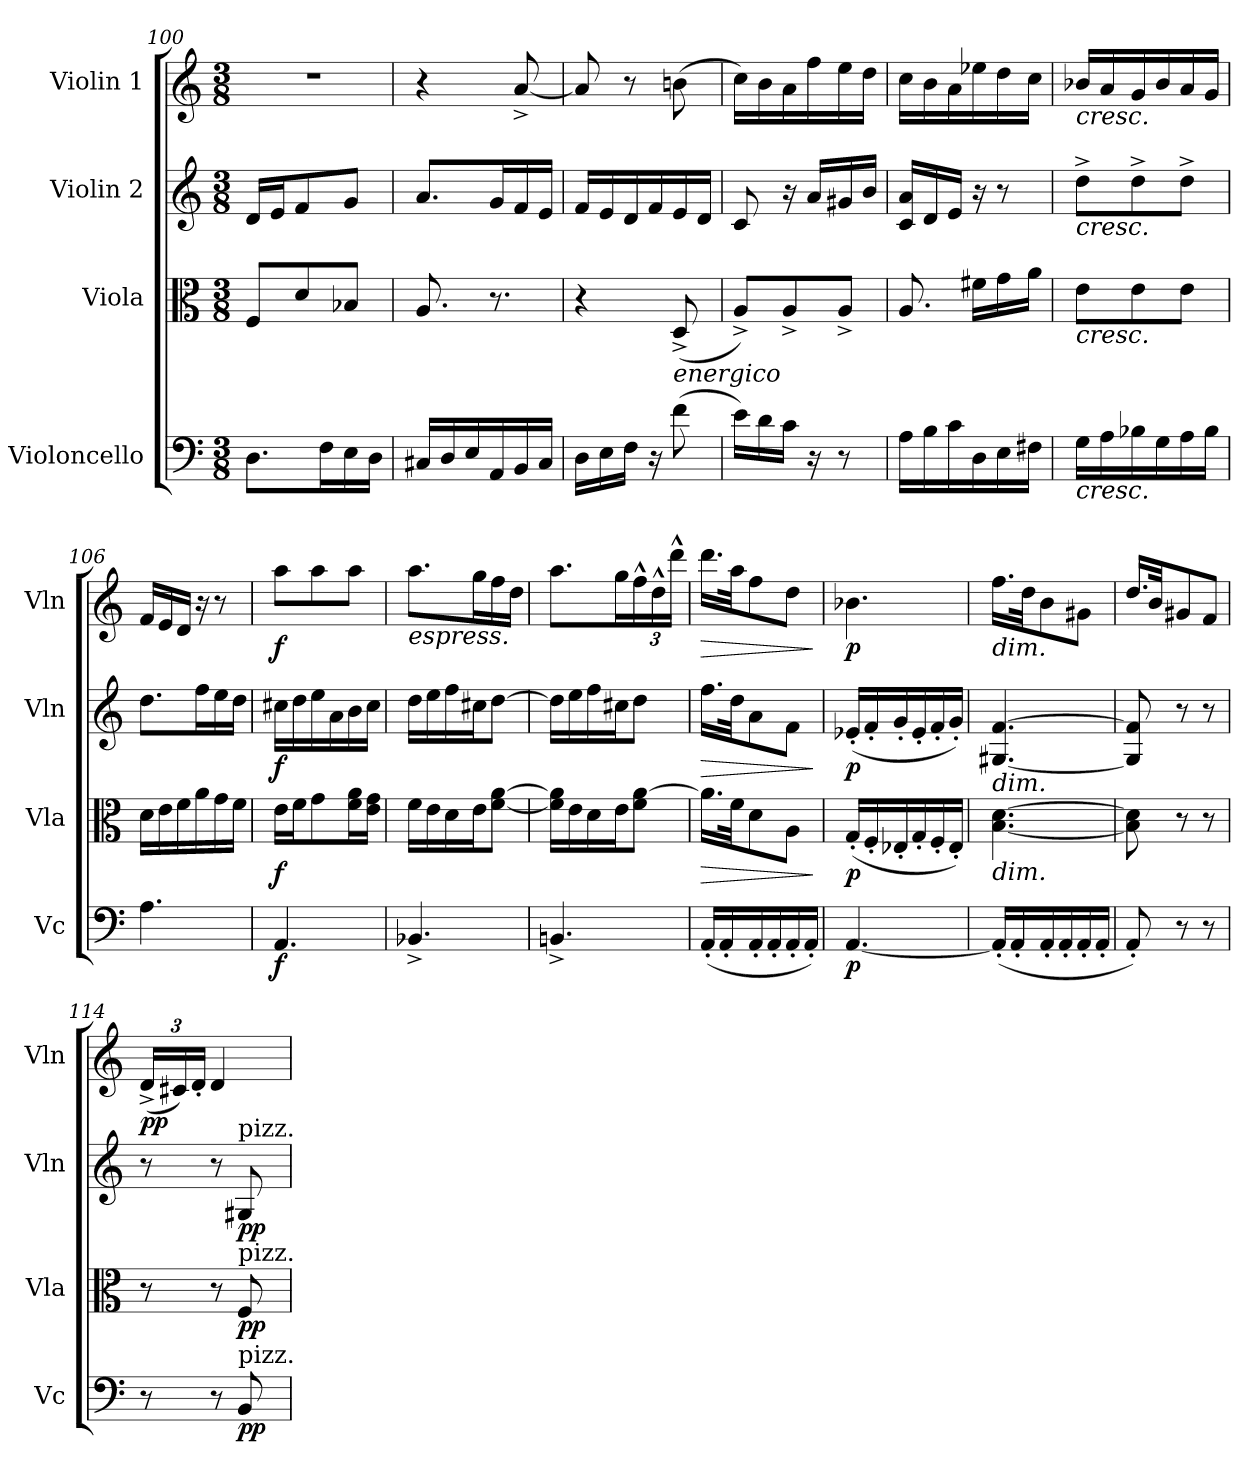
**kern	**dynam	**kern	**dynam	**kern	**dynam	**kern	**dynam
*part4	*part4	*part3	*part3	*part2	*part2	*part1	*part1
*staff4	*staff4	*staff3	*staff3	*staff2	*staff2	*staff1	*staff1
*I"Violoncello	*	*I"Viola	*	*I"Violin 2	*	*I"Violin 1	*
*I'Vc	*	*I'Vla	*	*I'Vln	*	*I'Vln	*
*clefF4	*	*clefC3	*	*clefG2	*	*clefG2	*
*k[]	*	*k[]	*	*k[]	*	*k[]	*
*M3/8	*	*M3/8	*	*M3/8	*	*M3/8	*
=100	=100	=100	=100	=100	=100	=100	=100
8.D\L	.	8F/L	.	16d/LL	.	4.r	.
.	.	.	.	16e/J	.	.	.
.	.	8d/	.	8f/	.	.	.
16F\L	.	.	.	.	.	.	.
16E\	.	8B-X/J	.	8g/J	.	.	.
16D\JJ	.	.	.	.	.	.	.
=101	=101	=101	=101	=101	=101	=101	=101
16C#X/LL	.	8.A/	.	8.a/L	.	4r	.
16D/	.	.	.	.	.	.	.
16E/	.	.	.	.	.	.	.
16AA/	.	8.r	.	16g/L	.	.	.
16BB/	.	.	.	16f/	.	[8a^/	.
16C#/JJ	.	.	.	16e/JJ	.	.	.
=102	=102	=102	=102	=102	=102	=102	=102
16D\LL	.	4r	.	16f/LL	.	8a/]	.
16E\	.	.	.	16e/	.	.	.
16F\JJ	.	.	.	16d/	.	8r	.
16r	.	.	.	16f/	.	.	.
!	!	!LO:TX:b:i:t=energico	!	!	!	!	!
(8f\	.	(8D^/	.	16e/	.	(8bn\	.
.	.	.	.	16d/JJ	.	.	.
=103	=103	=103	=103	=103	=103	=103	=103
16e\LL)	.	8A^/L)	.	8c/	.	16cc\LL)	.
16d\	.	.	.	.	.	16b\	.
16c\JJ	.	8A^/	.	16r	.	16a\	.
16r	.	.	.	16a/LL	.	16ff\	.
8r	.	8A^/J	.	16g#X/	.	16ee\	.
.	.	.	.	16b/JJ	.	16dd\JJ	.
=104	=104	=104	=104	=104	=104	=104	=104
16A\LL	.	8.A/	.	16c/ 16a/LL	.	16cc\LL	.
16B\	.	.	.	16d/	.	16b\	.
16c\	.	.	.	16e/JJ	.	16a\	.
16D\	.	16f#X\LL	.	16r	.	16ee-X\	.
16E\	.	16g\	.	8r	.	16dd\	.
16F#X\JJ	.	16a\JJ	.	.	.	16cc\JJ	.
!!LO:PB:g=z
=105	=105	=105	=105	=105	=105	=105	=105
!	!	!	!	!	!	!LO:TX:b:i:t=cresc.	!
!	!	!	!	!LO:TX:b:i:t=cresc.	!	!	!
!	!	!LO:TX:b:i:t=cresc.	!	!	!	!	!
!LO:TX:b:i:t=cresc.	!	!	!	!	!	!	!
16G\LL	.	8e\L	.	8dd^\L	.	16b-X/LL	.
16A\	.	.	.	.	.	16a/	.
16B-X\	.	8e\	.	8dd^\	.	16g/	.
16G\	.	.	.	.	.	16b-/	.
16A\	.	8e\J	.	8dd^\J	.	16a/	.
16B-\JJ	.	.	.	.	.	16g/JJ	.
=106	=106	=106	=106	=106	=106	=106	=106
4.A\	.	16d\LL	.	8.dd\L	.	16f/LL	.
.	.	16e\	.	.	.	16e/	.
.	.	16f\	.	.	.	16d/JJ	.
.	.	16a\	.	16ff\L	.	16r	.
.	.	16g\	.	16ee\	.	8r	.
.	.	16f\JJ	.	16dd\JJ	.	.	.
=107	=107	=107	=107	=107	=107	=107	=107
!	!LO:DY:b	!	!LO:DY:b	!	!LO:DY:b	!	!LO:DY:b
4.AA/	f	16e\LL	f	16cc#X\LL	f	8aa\L	f
.	.	16f\J	.	16dd\	.	.	.
.	.	8g\	.	16ee\	.	8aa\	.
.	.	.	.	16a\	.	.	.
.	.	16f\ 16a\L	.	16b\	.	8aa\J	.
.	.	16e\ 16g\JJ	.	16cc#\JJ	.	.	.
=108	=108	=108	=108	=108	=108	=108	=108
!	!	!	!	!	!	!LO:TX:b:i:t=espress.	!
4.BB-X^/	.	16f\LL	.	16dd\LL	.	8.aa\L	.
.	.	16e\	.	16ee\	.	.	.
.	.	16d\	.	16ff\	.	.	.
.	.	16e\J	.	16cc#X\J	.	16gg\L	.
.	.	[8f\ [8a\J	.	[8dd\J	.	16ff\	.
.	.	.	.	.	.	16dd\JJ	.
=109	=109	=109	=109	=109	=109	=109	=109
4.BBn^/	.	16f\] 16a\]LL	.	16dd\LL]	.	8.aa\L	.
.	.	16e\	.	16ee\	.	.	.
.	.	16d\	.	16ff\	.	.	.
.	.	16e\J	.	16cc#X\J	.	16gg\L	.
*	*	*	*	*	*	*Xbrackettup	*
.	.	8f\ [8a\J	.	8dd\J	.	24ff^^\	.
.	.	.	.	.	.	24dd^^\	.
.	.	.	.	.	.	24ddd^^\JJ	.
=110	=110	=110	=110	=110	=110	=110	=110
!	!	!	!LO:HP:b	!	!LO:HP:b	!	!LO:HP:b
(16AA'/LL	.	16.a\LL]	>	16.ff\LL	>	16.ddd\LL	>
16AA'/	.	.	.	.	.	.	.
.	.	32f\JK	.	32dd\JK	.	32aa\JK	.
16AA'/	.	8d\	.	8a\	.	8ff\	.
16AA'/	.	.	.	.	.	.	.
16AA'/	.	8A\J	.	8f\J	.	8dd\J	.
16AA'/JJ)	.	.	.	.	.	.	.
.	.	.	]	.	]	.	]
!!LO:LB:g=z
=111	=111	=111	=111	=111	=111	=111	=111
!	!LO:DY:b	!	!LO:DY:b	!	!LO:DY:b	!	!LO:DY:b
[4.AA/	p	(16G'/LL	p	(16e-X'/LL	p	4.b-X\	p
.	.	16F'/	.	16f'/	.	.	.
.	.	16E-X'/	.	16g'/	.	.	.
.	.	16G'/	.	16e-'/	.	.	.
.	.	16F'/	.	16f'/	.	.	.
.	.	16E-'/JJ)	.	16g'/JJ)	.	.	.
=112	=112	=112	=112	=112	=112	=112	=112
!	!	!	!	!	!	!LO:TX:b:i:t=dim.	!
!	!	!	!	!LO:TX:b:i:t=dim.	!	!	!
!	!	!LO:TX:b:i:t=dim.	!	!	!	!	!
(16AA'/LL]	.	[4.B\ [4.d\	.	[4.G#X/ [4.f/	.	16.ff\LL	.
16AA'/	.	.	.	.	.	.	.
.	.	.	.	.	.	32dd\JK	.
16AA'/	.	.	.	.	.	8b\	.
16AA'/	.	.	.	.	.	.	.
16AA'/	.	.	.	.	.	8g#X\J	.
16AA'/JJ	.	.	.	.	.	.	.
=113	=113	=113	=113	=113	=113	=113	=113
8AA'/)	.	8B\] 8d\]	.	8G#/] 8f/]	.	16.dd/LL	.
.	.	.	.	.	.	32b/JK	.
8r	.	8r	.	8r	.	8g#X/	.
8r	.	8r	.	8r	.	8f/J	.
=114	=114	=114	=114	=114	=114	=114	=114
!	!	!	!	!	!	!	!LO:DY:b
8r	.	8r	.	8r	.	(24d^/LL	pp
.	.	.	.	.	.	24c#X/)	.
.	.	.	.	.	.	24d'/JJ	.
8r	.	8r	.	8r	.	4d/	.
!	!	!	!	!LO:TX:a:t=pizz.	!	!	!
!	!	!LO:TX:a:t=pizz.	!	!	!	!	!
!LO:TX:a:t=pizz.	!	!	!	!	!	!	!
!	!LO:DY:b	!	!LO:DY:b	!	!LO:DY:b	!	!
8BB/	pp	8F/	pp	8G#X/	pp	.	.
=	=	=	=	=	=	=	=
*-	*-	*-	*-	*-	*-	*-	*-
